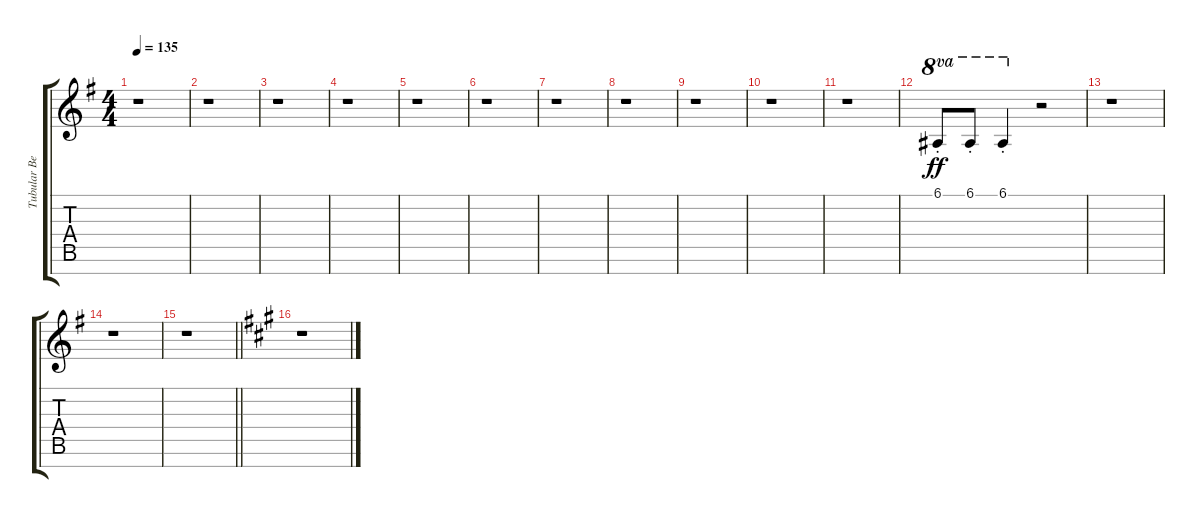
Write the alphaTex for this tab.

\track ("Tubular Bells" "Tubular Be") {instrument tubularbells}
\staff {score tabs}
\tuning (E4 B3 G3 D3 A2 E2 B1) {hide}
\ts (4 4)
\tempo 135
\clef g2
\ks g
r.1{dy ff instrument tubularbells} |
r.1 |
r.1 |
r.1 |
r.1 |
r.1 |
r.1 |
r.1 |
r.1 |
r.1 |
r.1 |
6.1{st}.8{ot 8va} 6.1{st}.8{ot 8va} 6.1{st}.4{ot 8va} r.2 |
r.1 |
r.1 |
\barLineRight lightlight
r.1 |
\ks a
r.1
